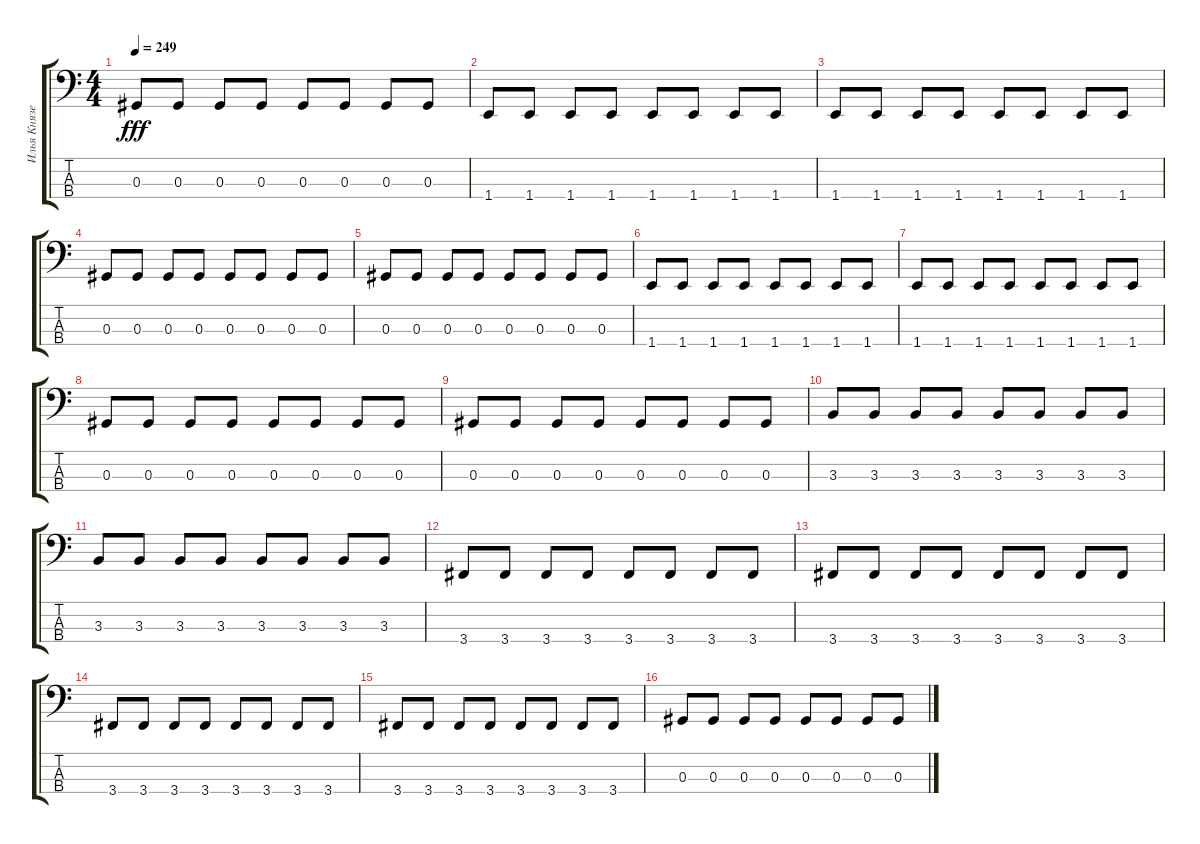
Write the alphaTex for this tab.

\track ("Илья Князев" "Илья Князе") {instrument electricbassfinger}
\staff {score tabs}
\tuning (Gb2 Db2 Ab1 Eb1) {hide}
\ts (4 4)
\tempo 249
\clef f4
\ks c
0.3.8{dy fff} 0.3.8 0.3.8 0.3.8 0.3.8 0.3.8 0.3.8 0.3.8 |
1.4.8 1.4.8 1.4.8 1.4.8 1.4.8 1.4.8 1.4.8 1.4.8 |
1.4.8 1.4.8 1.4.8 1.4.8 1.4.8 1.4.8 1.4.8 1.4.8 |
0.3.8 0.3.8 0.3.8 0.3.8 0.3.8 0.3.8 0.3.8 0.3.8 |
0.3.8 0.3.8 0.3.8 0.3.8 0.3.8 0.3.8 0.3.8 0.3.8 |
1.4.8 1.4.8 1.4.8 1.4.8 1.4.8 1.4.8 1.4.8 1.4.8 |
1.4.8 1.4.8 1.4.8 1.4.8 1.4.8 1.4.8 1.4.8 1.4.8 |
0.3.8 0.3.8 0.3.8 0.3.8 0.3.8 0.3.8 0.3.8 0.3.8 |
0.3.8 0.3.8 0.3.8 0.3.8 0.3.8 0.3.8 0.3.8 0.3.8 |
3.3.8 3.3.8 3.3.8 3.3.8 3.3.8 3.3.8 3.3.8 3.3.8 |
3.3.8 3.3.8 3.3.8 3.3.8 3.3.8 3.3.8 3.3.8 3.3.8 |
3.4.8 3.4.8 3.4.8 3.4.8 3.4.8 3.4.8 3.4.8 3.4.8 |
3.4.8 3.4.8 3.4.8 3.4.8 3.4.8 3.4.8 3.4.8 3.4.8 |
3.4.8 3.4.8 3.4.8 3.4.8 3.4.8 3.4.8 3.4.8 3.4.8 |
3.4.8 3.4.8 3.4.8 3.4.8 3.4.8 3.4.8 3.4.8 3.4.8 |
0.3.8 0.3.8 0.3.8 0.3.8 0.3.8 0.3.8 0.3.8 0.3.8
